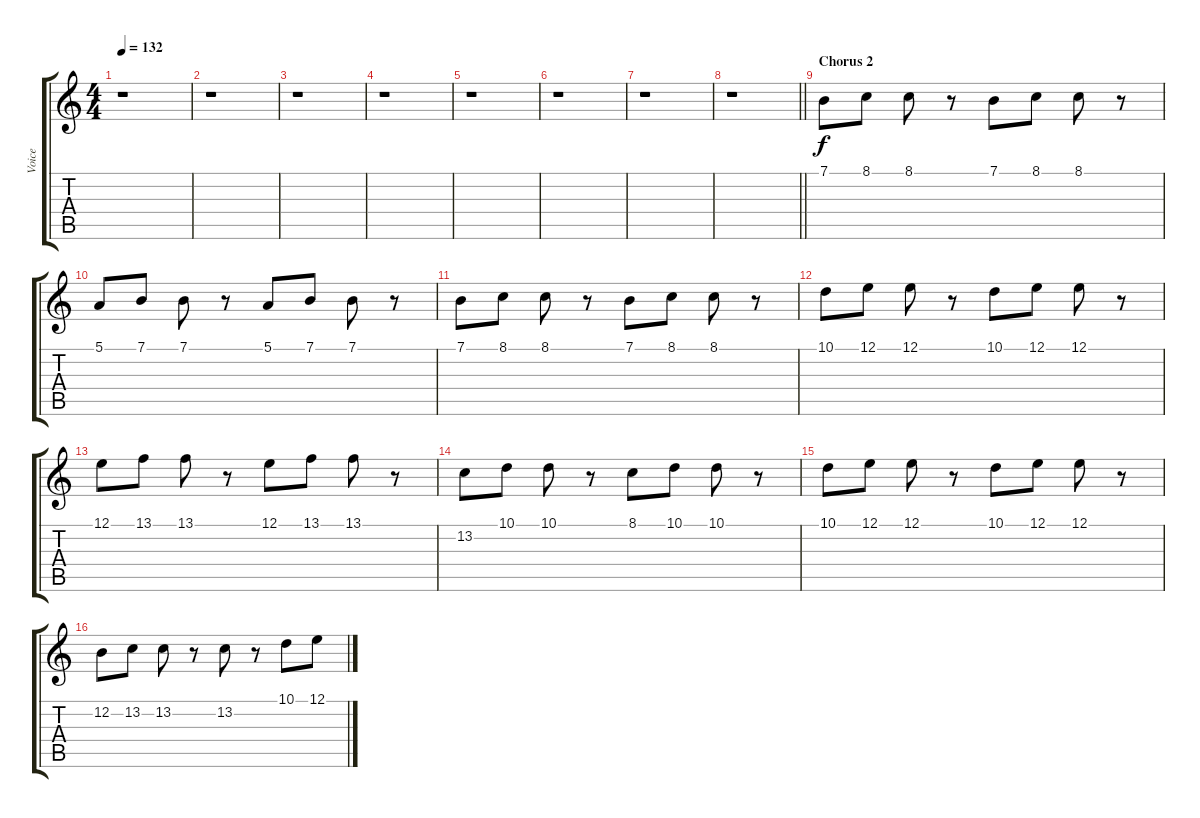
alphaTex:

\track ("Voice" "Voice") {instrument synthvoice}
\staff {score tabs}
\tuning (E4 B3 G3 D3 A2 E2) {hide}
\ts (4 4)
\tempo 132
\clef g2
\ks c
r.1{dy f} |
r.1 |
r.1 |
r.1 |
r.1 |
r.1 |
r.1 |
\barLineRight lightlight
r.1 |
\section ("" "Chorus 2")
7.1.8 8.1.8 8.1.8 r.8 7.1.8 8.1.8 8.1.8 r.8 |
5.1.8 7.1.8 7.1.8 r.8 5.1.8 7.1.8 7.1.8 r.8 |
7.1.8 8.1.8 8.1.8 r.8 7.1.8 8.1.8 8.1.8 r.8 |
10.1.8 12.1.8 12.1.8 r.8 10.1.8 12.1.8 12.1.8 r.8 |
12.1.8 13.1.8 13.1.8 r.8 12.1.8 13.1.8 13.1.8 r.8 |
13.2.8 10.1.8 10.1.8 r.8 8.1.8 10.1.8 10.1.8 r.8 |
10.1.8 12.1.8 12.1.8 r.8 10.1.8 12.1.8 12.1.8 r.8 |
12.2.8 13.2.8 13.2.8 r.8 13.2.8 r.8 10.1.8 12.1.8
